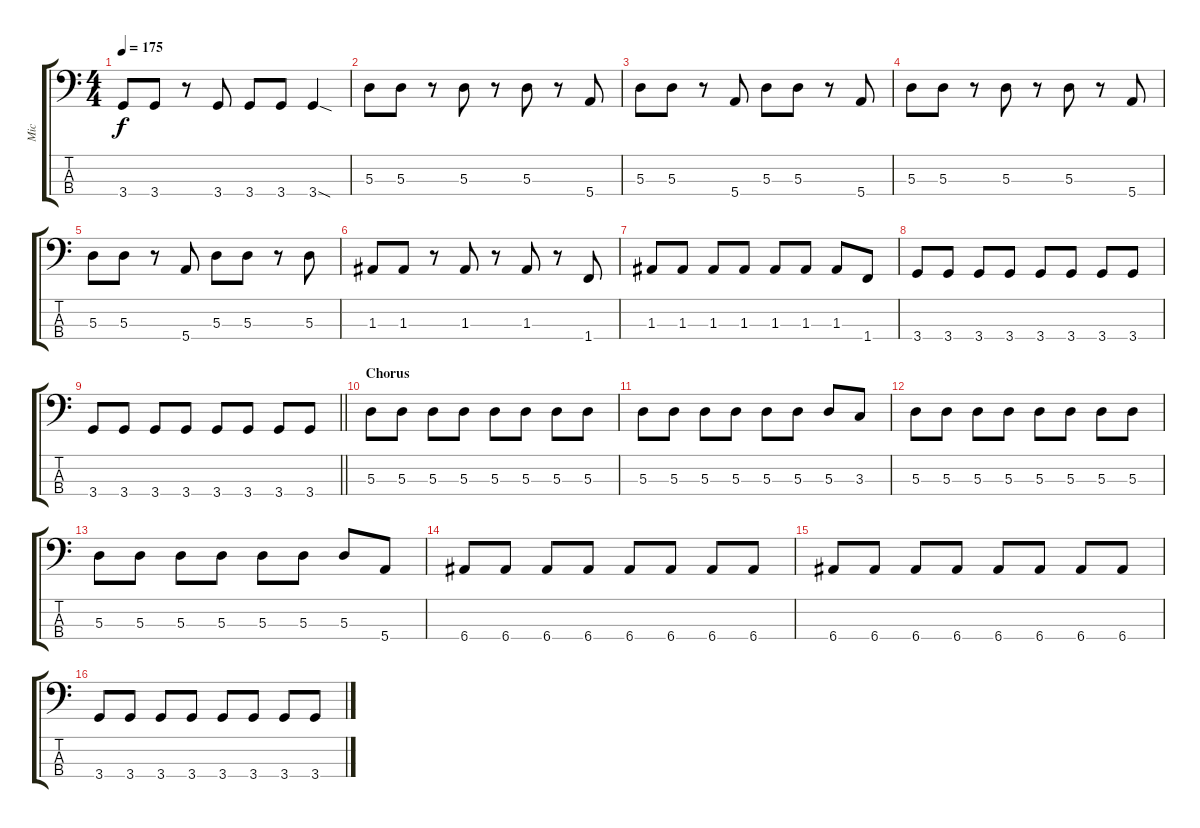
\track ("Mic" "Mic") {instrument electricbassfinger}
\staff {score tabs}
\tuning (G2 D2 A1 E1) {hide}
\ts (4 4)
\tempo 175
\clef f4
\ks c
3.4.8{dy f} 3.4.8 r.8 3.4.8 3.4.8 3.4.8 3.4{sod}.4 |
5.3.8 5.3.8 r.8 5.3.8 r.8 5.3.8 r.8 5.4.8 |
5.3.8 5.3.8 r.8 5.4.8 5.3.8 5.3.8 r.8 5.4.8 |
5.3.8 5.3.8 r.8 5.3.8 r.8 5.3.8 r.8 5.4.8 |
5.3.8 5.3.8 r.8 5.4.8 5.3.8 5.3.8 r.8 5.3.8 |
1.3.8 1.3.8 r.8 1.3.8 r.8 1.3.8 r.8 1.4.8 |
1.3.8 1.3.8 1.3.8 1.3.8 1.3.8 1.3.8 1.3.8 1.4.8 |
3.4.8 3.4.8 3.4.8 3.4.8 3.4.8 3.4.8 3.4.8 3.4.8 |
\barLineRight lightlight
3.4.8 3.4.8 3.4.8 3.4.8 3.4.8 3.4.8 3.4.8 3.4.8 |
\section ("" "Chorus")
5.3.8 5.3.8 5.3.8 5.3.8 5.3.8 5.3.8 5.3.8 5.3.8 |
5.3.8 5.3.8 5.3.8 5.3.8 5.3.8 5.3.8 5.3.8 3.3.8 |
5.3.8 5.3.8 5.3.8 5.3.8 5.3.8 5.3.8 5.3.8 5.3.8 |
5.3.8 5.3.8 5.3.8 5.3.8 5.3.8 5.3.8 5.3.8 5.4.8 |
6.4.8 6.4.8 6.4.8 6.4.8 6.4.8 6.4.8 6.4.8 6.4.8 |
6.4.8 6.4.8 6.4.8 6.4.8 6.4.8 6.4.8 6.4.8 6.4.8 |
3.4.8 3.4.8 3.4.8 3.4.8 3.4.8 3.4.8 3.4.8 3.4.8
